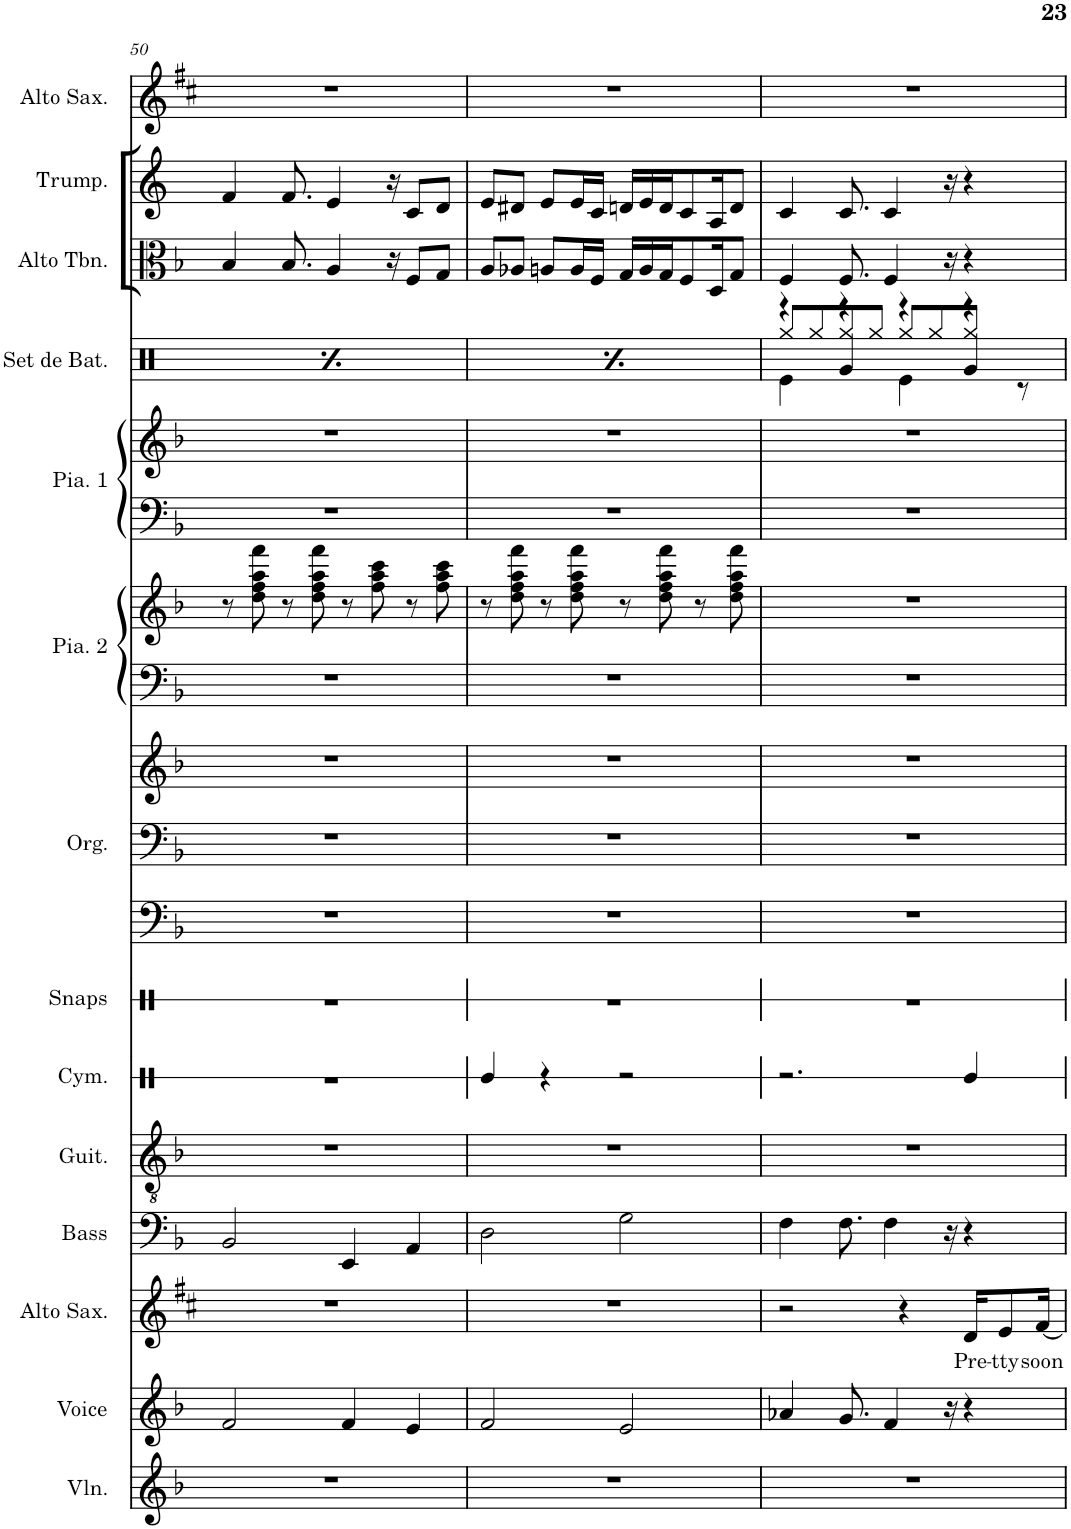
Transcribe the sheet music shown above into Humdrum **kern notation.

**kern	**kern	**kern	**text	**kern	**kern	**kern	**kern	**kern	**kern	**kern	**kern	**kern	**kern	**kern	**kern	**kern	**kern	**kern
*part14	*part13	*part12	*part12	*part11	*part10	*part9	*part8	*part7	*part7	*part7	*part6	*part6	*part5	*part5	*part4	*part3	*part2	*part1
*staff18	*staff17	*staff16	*staff16	*staff15	*staff14	*staff13	*staff12	*staff11	*staff10	*staff9	*staff8	*staff7	*staff6	*staff5	*staff4	*staff3	*staff2	*staff1
*I"Violin	*I"Voice	*I"Alto Saxophone	*	*I"Electric Bass	*I"Classical Guitar	*I"Cymbales	*I"Snaps	*I"Organ	*	*	*I"Piano 2	*	*I"Piano 1	*	*I"Set de batterie	*I"Alto Trombone	*I"Trumpet	*I"Alto Saxophone
*I'Vln.	*I'Voice	*I'Alto Sax.	*	*I'Bass	*I'Guit.	*I'Cym.	*I'Snaps	*I'Org.	*	*	*I'Pia. 2	*	*I'Pia. 1	*	*I'Set de Bat.	*I'Alto Tbn.	*I'Trump.	*I'Alto Sax.
!!LO:PB:g=z
*clefG2	*clefG2	*clefG2	*	*clefF4	*clefGv2	*clefX	*clefX	*clefF4	*clefF4	*clefG2	*clefF4	*clefG2	*clefF4	*clefG2	*clefX	*clefC3	*clefG2	*clefG2
*	*	*Trd5c9	*	*Trd7c12	*	*	*	*	*	*	*	*	*	*	*	*	*Trd-3c-5	*Trd5c9
*k[b-]	*k[b-]	*k[f#c#]	*	*k[b-]	*k[b-]	*k[]	*k[]	*k[b-]	*k[b-]	*k[b-]	*k[b-]	*k[b-]	*k[b-]	*k[b-]	*k[]	*k[b-]	*k[]	*k[f#c#]
*M4/4	*M4/4	*M4/4	*	*M4/4	*M4/4	*M4/4	*M4/4	*M4/4	*M4/4	*M4/4	*M4/4	*M4/4	*M4/4	*M4/4	*M4/4	*M4/4	*M4/4	*M4/4
=50	=50	=50	=50	=50	=50	=50	=50	=50	=50	=50	=50	=50	=50	=50	=50	=50	=50	=50
*	*	*	*	*	*	*	*	*	*	*	*	*	*	*	*^	*	*	*
*	*	*	*	*	*	*	*	*	*	*	*	*	*	*	*	*^	*	*	*
1r	2f/	1r	.	2BB-/	1r	1r	1r	1r	1r	1r	1r	8r	1r	1r	4r	4Re\	8Rgg/L	4B-/	4f/	1r
.	.	.	.	.	.	.	.	.	.	.	.	8dd\ 8ff\ 8aa\ 8fff\	.	.	.	.	8Rgg/	.	.	.
.	.	.	.	.	.	.	.	.	.	.	.	8r	.	.	4Rg/	4r	8Rgg/	8.B-/	8.f/	.
.	.	.	.	.	.	.	.	.	.	.	.	8dd\ 8ff\ 8aa\ 8fff\	.	.	.	.	8Rgg/J	.	.	.
.	.	.	.	.	.	.	.	.	.	.	.	.	.	.	.	.	.	4A/	4e/	.
.	4f/	.	.	4EE/	.	.	.	.	.	.	.	8r	.	.	4r	4Re\	8Rgg/L	.	.	.
.	.	.	.	.	.	.	.	.	.	.	.	8ff\ 8aa\ 8ccc\	.	.	.	.	8Rgg/	.	.	.
.	.	.	.	.	.	.	.	.	.	.	.	.	.	.	.	.	.	16r	16r	.
.	4e/	.	.	4AA/	.	.	.	.	.	.	.	8r	.	.	4Rg/	4r	8Rgg/	8F/L	8c/L	.
.	.	.	.	.	.	.	.	.	.	.	.	8ff\ 8aa\ 8ccc\	.	.	.	.	8Rgg/J	8G/J	8d/J	.
=51	=51	=51	=51	=51	=51	=51	=51	=51	=51	=51	=51	=51	=51	=51	=51	=51	=51	=51	=51	=51
1r	2f/	1r	.	2D\	1r	4Re/	1r	1r	1r	1r	1r	8r	1r	1r	4r	4Re\	8Rgg/L	8A/L	8e/L	1r
.	.	.	.	.	.	.	.	.	.	.	.	8dd\ 8ff\ 8aa\ 8fff\	.	.	.	.	8Rgg/	8A-X/J	8d#X/J	.
.	.	.	.	.	.	4r	.	.	.	.	.	8r	.	.	4Rg/	4r	8Rgg/	8An/L	8e/L	.
.	.	.	.	.	.	.	.	.	.	.	.	8dd\ 8ff\ 8aa\ 8fff\	.	.	.	.	8Rgg/J	16A/L	16e/L	.
.	.	.	.	.	.	.	.	.	.	.	.	.	.	.	.	.	.	16F/JJ	16c/JJ	.
.	2e/	.	.	2G\	.	2r	.	.	.	.	.	8r	.	.	4r	4Re\	8Rgg/L	16G/LL	16dn/LL	.
.	.	.	.	.	.	.	.	.	.	.	.	.	.	.	.	.	.	16A/	16e/	.
.	.	.	.	.	.	.	.	.	.	.	.	8dd\ 8ff\ 8aa\ 8fff\	.	.	.	.	8Rgg/	16G/J	16d/J	.
.	.	.	.	.	.	.	.	.	.	.	.	.	.	.	.	.	.	8F/	8c/	.
.	.	.	.	.	.	.	.	.	.	.	.	8r	.	.	4Rg/	4r	8Rgg/	.	.	.
.	.	.	.	.	.	.	.	.	.	.	.	.	.	.	.	.	.	16D/K	16A/K	.
.	.	.	.	.	.	.	.	.	.	.	.	8dd\ 8ff\ 8aa\ 8fff\	.	.	.	.	8Rgg/J	8G/J	8d/J	.
=52	=52	=52	=52	=52	=52	=52	=52	=52	=52	=52	=52	=52	=52	=52	=52	=52	=52	=52	=52	=52
1r	4a-X/	2r	.	4F\	1r	2.r	1r	1r	1r	1r	1r	1r	1r	1r	4r	4Re\	8Rgg/L	4F/	4c/	1r
.	.	.	.	.	.	.	.	.	.	.	.	.	.	.	.	.	8Rgg/	.	.	.
.	8.g/	.	.	8.F\	.	.	.	.	.	.	.	.	.	.	4Rg/	4r	8Rgg/	8.F/	8.c/	.
.	.	.	.	.	.	.	.	.	.	.	.	.	.	.	.	.	8Rgg/J	.	.	.
.	4f/	.	.	4F\	.	.	.	.	.	.	.	.	.	.	.	.	.	4F/	4c/	.
.	.	4r	.	.	.	.	.	.	.	.	.	.	.	.	4r	4Re\	8Rgg/L	.	.	.
.	.	.	.	.	.	.	.	.	.	.	.	.	.	.	.	.	8Rgg/	.	.	.
.	16r	.	.	16r	.	.	.	.	.	.	.	.	.	.	.	.	.	16r	16r	.
!	!	!	!LO:LY:b	!	!	!	!	!	!	!	!	!	!	!	!	!	!	!	!	!
.	4r	16d/KL	Pre-	4r	.	4Re/	.	.	.	.	.	.	.	.	4Rg/	4r	8Rgg/J	4r	4r	.
!	!	!	!LO:LY:b	!	!	!	!	!	!	!	!	!	!	!	!	!	!	!	!	!
.	.	8e/	-tty	.	.	.	.	.	.	.	.	.	.	.	.	.	.	.	.	.
.	.	.	.	.	.	.	.	.	.	.	.	.	.	.	.	.	8r	.	.	.
!	!	!	!LO:LY:b	!	!	!	!	!	!	!	!	!	!	!	!	!	!	!	!	!
.	.	[16f#/Jk	soon	.	.	.	.	.	.	.	.	.	.	.	.	.	.	.	.	.
*	*	*	*	*	*	*	*	*	*	*	*	*	*	*	*v	*v	*v	*	*	*
=	=	=	=	=	=	=	=	=	=	=	=	=	=	=	=	=	=	=
*-	*-	*-	*-	*-	*-	*-	*-	*-	*-	*-	*-	*-	*-	*-	*-	*-	*-	*-
